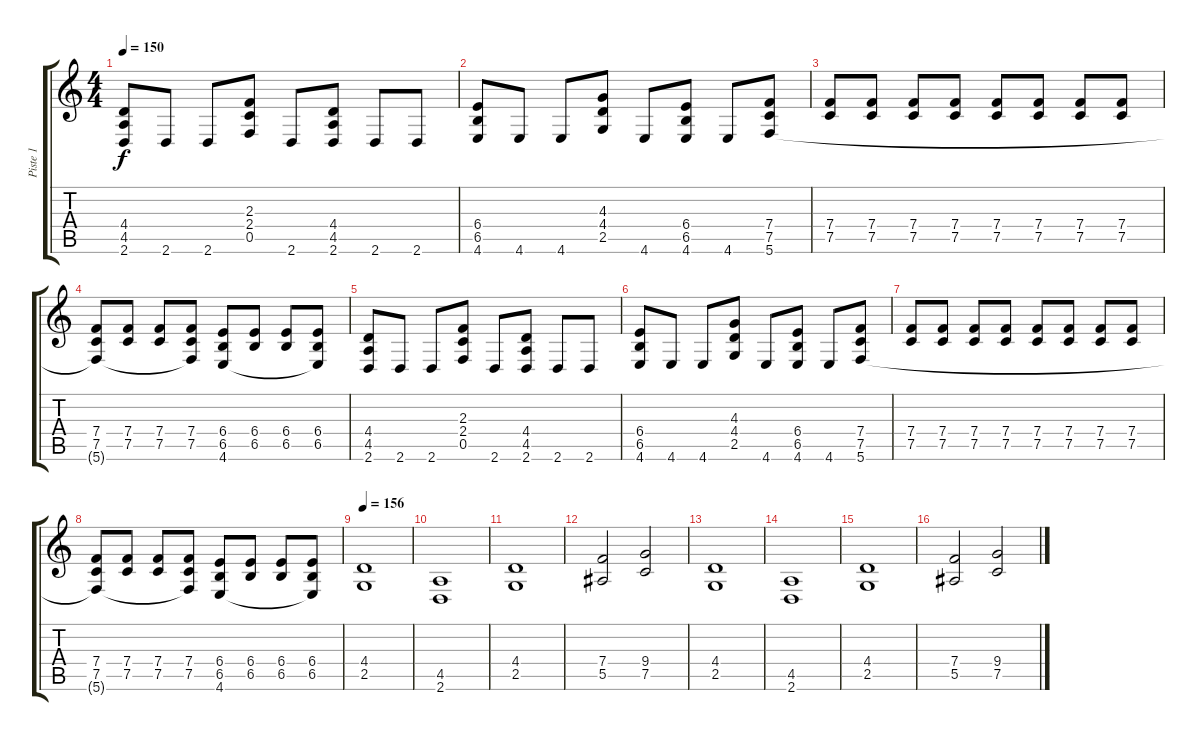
\track ("Piste 1" "Piste 1") {instrument distortionguitar}
\staff {score tabs}
\tuning (C4 G3 Eb3 Bb2 F2 C2) {hide}
\ts (4 4)
\tempo 150
\clef g2
\ks c
(4.4 4.5 2.6).8{dy f} 2.6.8 2.6.8 (2.3 2.4 0.5).8 2.6.8 (4.4 4.5 2.6).8 2.6.8 2.6.8 |
(6.4 6.5 4.6).8 4.6.8 4.6.8 (4.3 4.4 2.5).8 4.6.8 (6.4 6.5 4.6).8 4.6.8 (7.4 7.5 5.6).8 |
(7.4 7.5).8 (7.4 7.5).8 (7.4 7.5).8 (7.4 7.5).8 (7.4 7.5).8 (7.4 7.5).8 (7.4 7.5).8 (7.4 7.5).8 |
(7.4 7.5 5.6{t}).8 (7.4 7.5).8 (7.4 7.5).8 (7.4 7.5 5.6{t}).8 (6.4 6.5 4.6).8 (6.4 6.5).8 (6.4 6.5).8 (6.4 6.5 4.6{t}).8 |
(4.4 4.5 2.6).8 2.6.8 2.6.8 (2.3 2.4 0.5).8 2.6.8 (4.4 4.5 2.6).8 2.6.8 2.6.8 |
(6.4 6.5 4.6).8 4.6.8 4.6.8 (4.3 4.4 2.5).8 4.6.8 (6.4 6.5 4.6).8 4.6.8 (7.4 7.5 5.6).8 |
(7.4 7.5).8 (7.4 7.5).8 (7.4 7.5).8 (7.4 7.5).8 (7.4 7.5).8 (7.4 7.5).8 (7.4 7.5).8 (7.4 7.5).8 |
(7.4 7.5 5.6{t}).8 (7.4 7.5).8 (7.4 7.5).8 (7.4 7.5 5.6{t}).8 (6.4 6.5 4.6).8 (6.4 6.5).8 (6.4 6.5).8 (6.4 6.5 4.6{t}).8 |
\tempo 156
(4.4 2.5).1 |
(4.5 2.6).1 |
(4.4 2.5).1 |
(7.4 5.5).2 (9.4 7.5).2 |
(4.4 2.5).1 |
(4.5 2.6).1 |
(4.4 2.5).1 |
(7.4 5.5).2 (9.4 7.5).2
